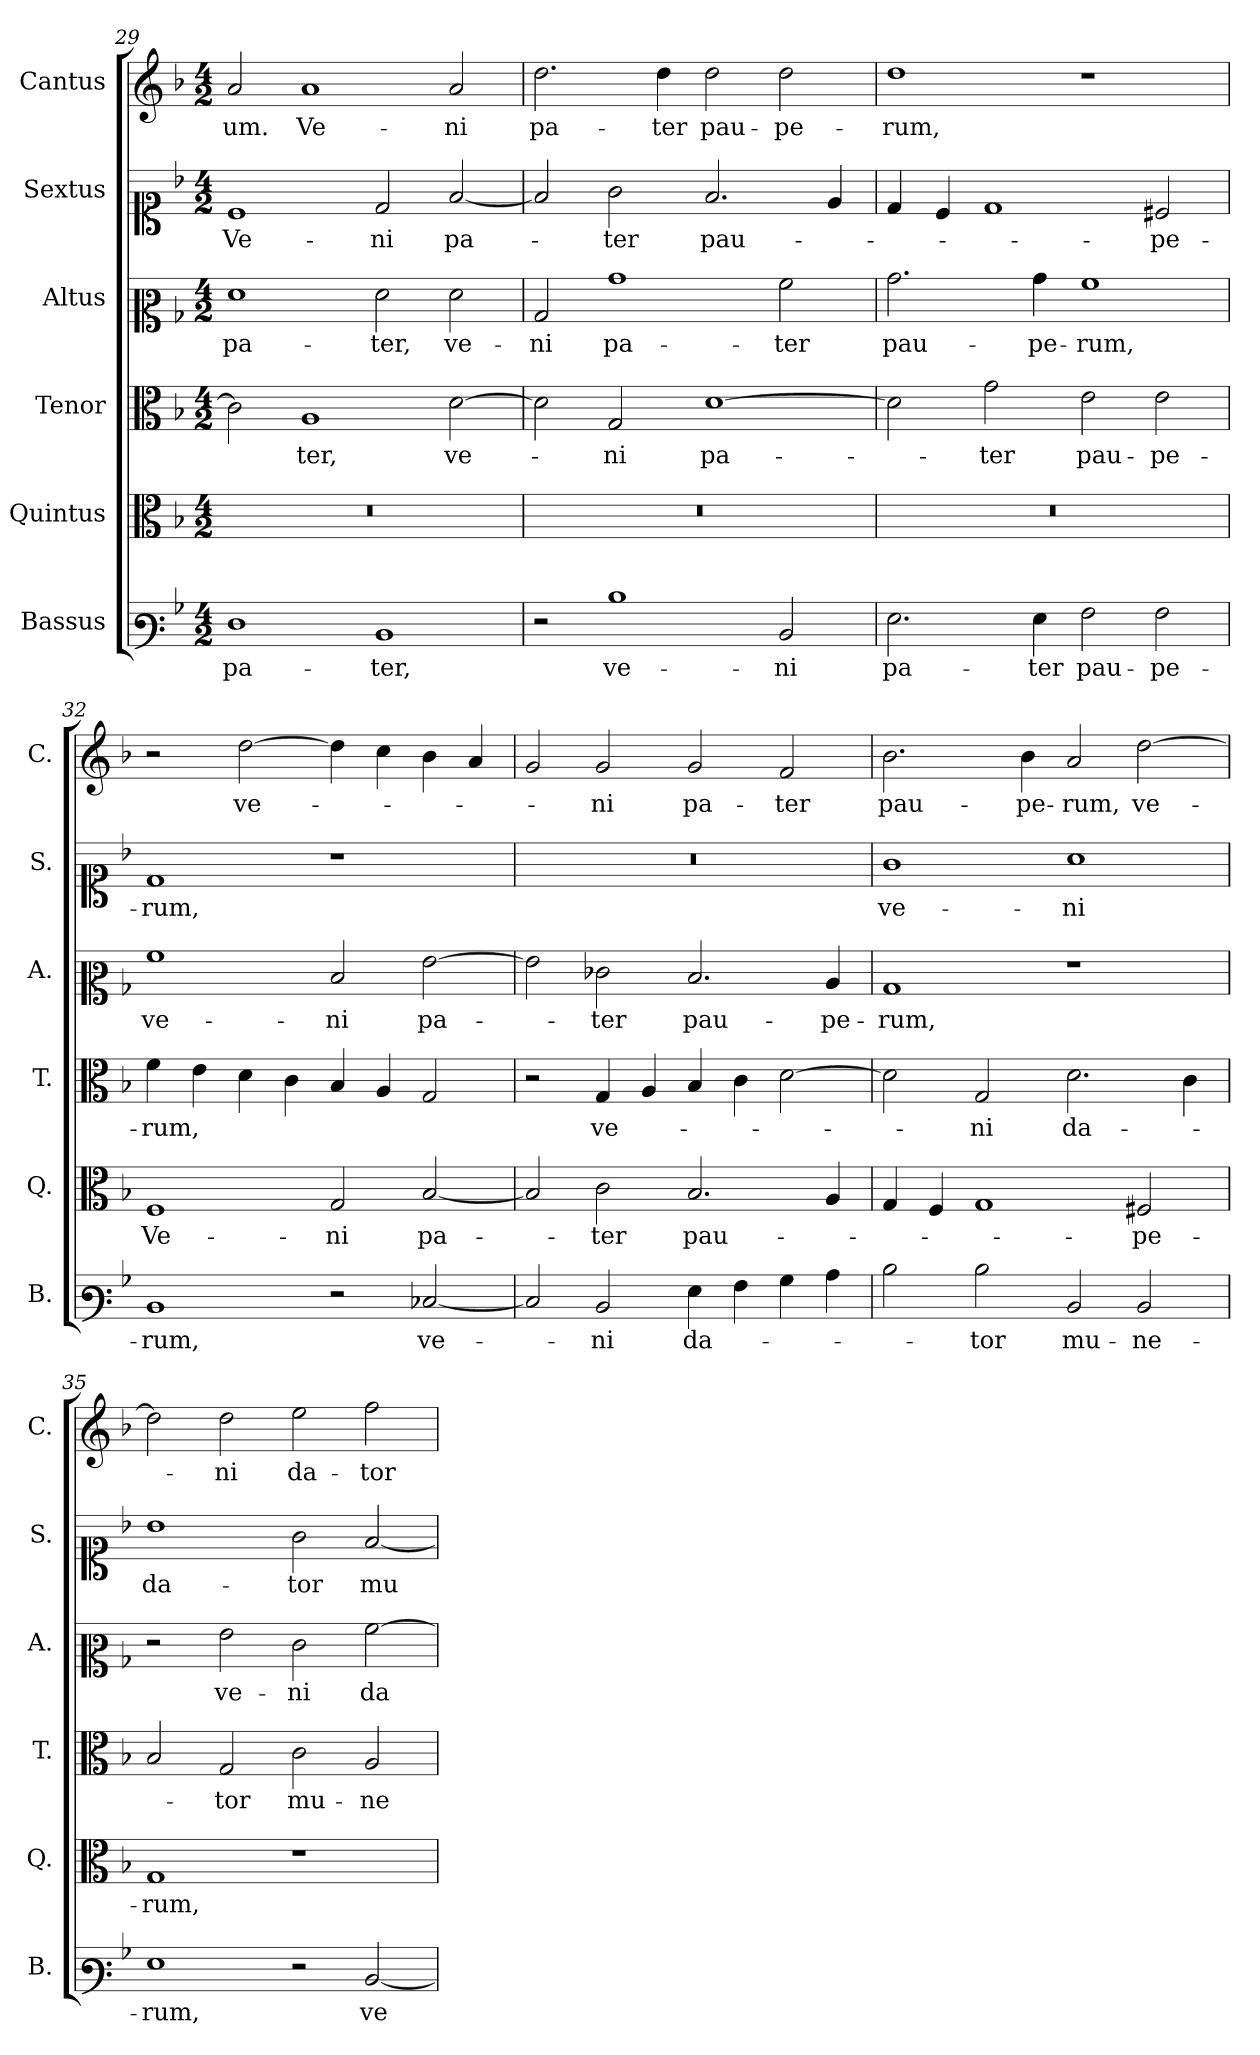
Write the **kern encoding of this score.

**kern	**text	**kern	**text	**kern	**text	**kern	**text	**kern	**text	**kern	**text
*part6	*part6	*part5	*part5	*part4	*part4	*part3	*part3	*part2	*part2	*part1	*part1
*staff6	*staff6	*staff5	*staff5	*staff4	*staff4	*staff3	*staff3	*staff2	*staff2	*staff1	*staff1
*I"Bassus	*	*I"Quintus	*	*I"Tenor	*	*I"Altus	*	*I"Sextus	*	*I"Cantus	*
*I'B.	*	*I'Q.	*	*I'T.	*	*I'A.	*	*I'S.	*	*I'C.	*
*clefF3	*	*clefC3	*	*clefC3	*	*clefC2	*	*clefC1	*	*clefG2	*
*k[b-]	*	*k[b-]	*	*k[b-]	*	*k[b-]	*	*k[b-]	*	*k[b-]	*
*M4/2	*	*M4/2	*	*M4/2	*	*M4/2	*	*M4/2	*	*M4/2	*
=29	=29	=29	=29	=29	=29	=29	=29	=29	=29	=29	=29
!	!	!LO:N:vis=1	!	!	!	!	!	!	!	!	!
1F	pa-	0r	.	2c\]	.	1f	pa-	1c	Ve-	2a/	-um.
.	.	.	.	1A	-ter,	.	.	.	.	1a	Ve-
1D	-ter,	.	.	.	.	2f\	-ter,	2d/	-ni	.	.
.	.	.	.	[2d\	ve-	2f\	ve-	[2f/	pa-	2a/	-ni
=30	=30	=30	=30	=30	=30	=30	=30	=30	=30	=30	=30
!	!	!LO:N:vis=1	!	!	!	!	!	!	!	!	!
2r	.	0r	.	2d\]	.	2B-/	-ni	2f/]	.	2.dd\	pa-
1d	ve-	.	.	2G/	-ni	1b-	pa-	2g\	-ter	.	.
.	.	.	.	.	.	.	.	.	.	4dd\	-ter
.	.	.	.	[1d	pa-	.	.	2.f/	pau-	2dd\	pau-
2D/	-ni	.	.	.	.	2a\	-ter	.	.	2dd\	-pe-
.	.	.	.	.	.	.	.	4e/	.	.	.
=31	=31	=31	=31	=31	=31	=31	=31	=31	=31	=31	=31
!	!	!LO:N:vis=1	!	!	!	!	!	!	!	!	!
2.G\	pa-	0r	.	2d\]	.	2.b-\	pau-	4d/	.	1dd	-rum,
.	.	.	.	.	.	.	.	4c/	.	.	.
.	.	.	.	2g\	-ter	.	.	1d	.	.	.
4G\	-ter	.	.	.	.	4b-\	-pe-	.	.	.	.
2A\	pau-	.	.	2e\	pau-	1a	-rum,	.	.	1r	.
2A\	-pe-	.	.	2e\	-pe-	.	.	2c#X/	-pe-	.	.
!!LO:LB:g=z
=32	=32	=32	=32	=32	=32	=32	=32	=32	=32	=32	=32
1D	-rum,	1F	Ve-	4f\	-rum,	1a	ve-	1d	-rum,	2r	.
.	.	.	.	4e\	.	.	.	.	.	.	.
.	.	.	.	4d\	.	.	.	.	.	[2dd\	ve-
.	.	.	.	4c\	.	.	.	.	.	.	.
2r	.	2G/	-ni	4B-/	.	2d/	-ni	1r	.	4dd\]	.
.	.	.	.	4A/	.	.	.	.	.	4cc\	.
[2E-X/	ve-	[2B-/	pa-	2G/	.	[2g\	pa-	.	.	4b-\	.
.	.	.	.	.	.	.	.	.	.	4a/	.
!!LO:PB:g=z
=33	=33	=33	=33	=33	=33	=33	=33	=33	=33	=33	=33
!	!	!	!	!	!	!	!	!LO:N:vis=1	!	!	!
2E-/]	.	2B-/]	.	2r	.	2g\]	.	0r	.	2g/	.
2D/	-ni	2c\	-ter	4G/	ve-	2e-X\	-ter	.	.	2g/	-ni
.	.	.	.	4A/	.	.	.	.	.	.	.
4G\	da-	2.B-/	pau-	4B-/	.	2.d/	pau-	.	.	2g/	pa-
4A\	.	.	.	4c\	.	.	.	.	.	.	.
4B-\	.	.	.	[2d\	.	.	.	.	.	2f/	-ter
4c\	.	4A/	.	.	.	4c/	-pe-	.	.	.	.
=34	=34	=34	=34	=34	=34	=34	=34	=34	=34	=34	=34
2d\	.	4G/	.	2d\]	.	1B-	-rum,	1g	ve-	2.b-\	pau-
.	.	4F/	.	.	.	.	.	.	.	.	.
2d\	-tor	1G	.	2G/	-ni	.	.	.	.	.	.
.	.	.	.	.	.	.	.	.	.	4b-\	-pe-
2D/	mu-	.	.	2.d\	da-	1r	.	1a	-ni	2a/	-rum,
2D/	-ne-	2F#X/	pe-	.	.	.	.	.	.	[2dd\	ve-
.	.	.	.	4c\	.	.	.	.	.	.	.
=35	=35	=35	=35	=35	=35	=35	=35	=35	=35	=35	=35
1G	-rum,	1G	-rum,	2B-/	.	2r	.	1b-	da-	2dd\]	.
.	.	.	.	2G/	-tor	2g\	ve-	.	.	2dd\	ni
2r	.	1r	.	2c\	mu-	2e\	-ni	2g\	-tor	2ee\	da-
[2D/	ve-	.	.	2A/	-ne-	[2a\	da-	[2f/	mu-	2ff\	-tor
=	=	=	=	=	=	=	=	=	=	=	=
*-	*-	*-	*-	*-	*-	*-	*-	*-	*-	*-	*-
